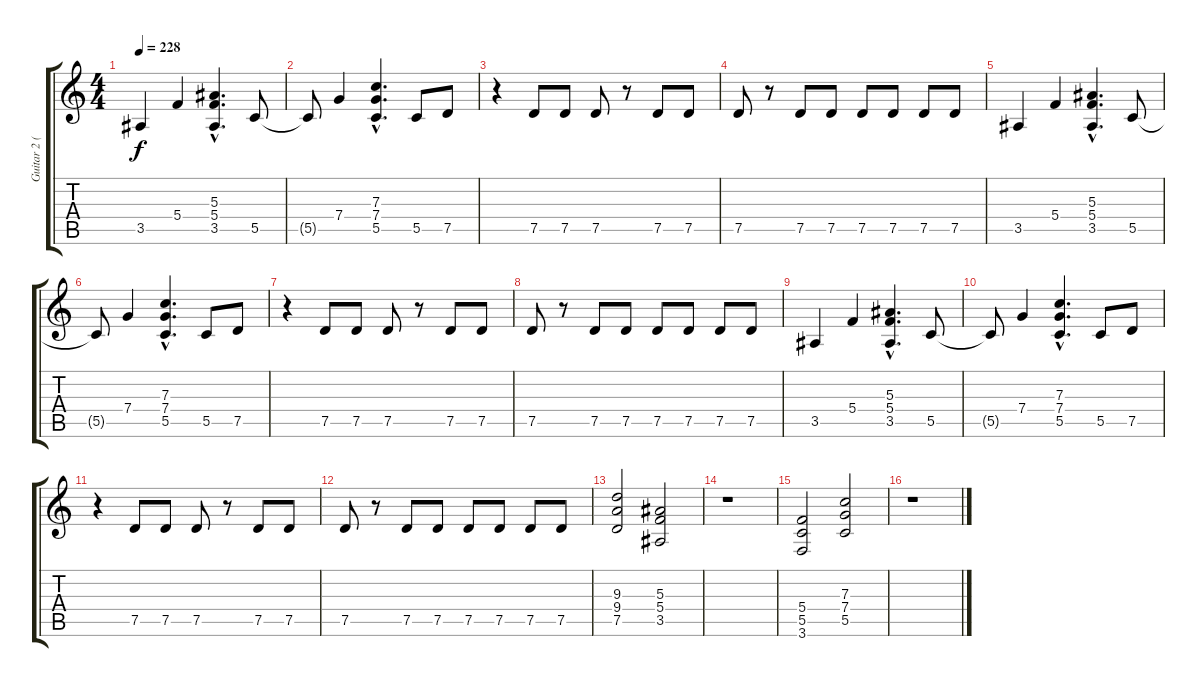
\track ("Guitar 2 (Ale)" "Guitar 2 (") {instrument distortionguitar}
\staff {score tabs}
\tuning (D4 A3 F3 C3 G2 D2) {hide}
\ts (4 4)
\tempo 228
\clef g2
\ks c
3.5.4{dy f} 5.4.4 (5.3{hac} 5.4{hac} 3.5{hac}).4{d} 5.5.8 |
5.5{t}.8 7.4.4 (7.3{hac} 7.4{hac} 5.5{hac}).4{d} 5.5.8 7.5.8 |
r.4 7.5.8 7.5.8 7.5.8 r.8 7.5.8 7.5.8 |
7.5.8 r.8 7.5.8 7.5.8 7.5.8 7.5.8 7.5.8 7.5.8 |
3.5.4 5.4.4 (5.3{hac} 5.4{hac} 3.5{hac}).4{d} 5.5.8 |
5.5{t}.8 7.4.4 (7.3{hac} 7.4{hac} 5.5{hac}).4{d} 5.5.8 7.5.8 |
r.4 7.5.8 7.5.8 7.5.8 r.8 7.5.8 7.5.8 |
7.5.8 r.8 7.5.8 7.5.8 7.5.8 7.5.8 7.5.8 7.5.8 |
3.5.4 5.4.4 (5.3{hac} 5.4{hac} 3.5{hac}).4{d} 5.5.8 |
5.5{t}.8 7.4.4 (7.3{hac} 7.4{hac} 5.5{hac}).4{d} 5.5.8 7.5.8 |
r.4 7.5.8 7.5.8 7.5.8 r.8 7.5.8 7.5.8 |
7.5.8 r.8 7.5.8 7.5.8 7.5.8 7.5.8 7.5.8 7.5.8 |
(9.3 9.4 7.5).2 (5.3 5.4 3.5).2 |
r.1 |
(5.4 5.5 3.6).2 (7.3 7.4 5.5).2 |
r.1
